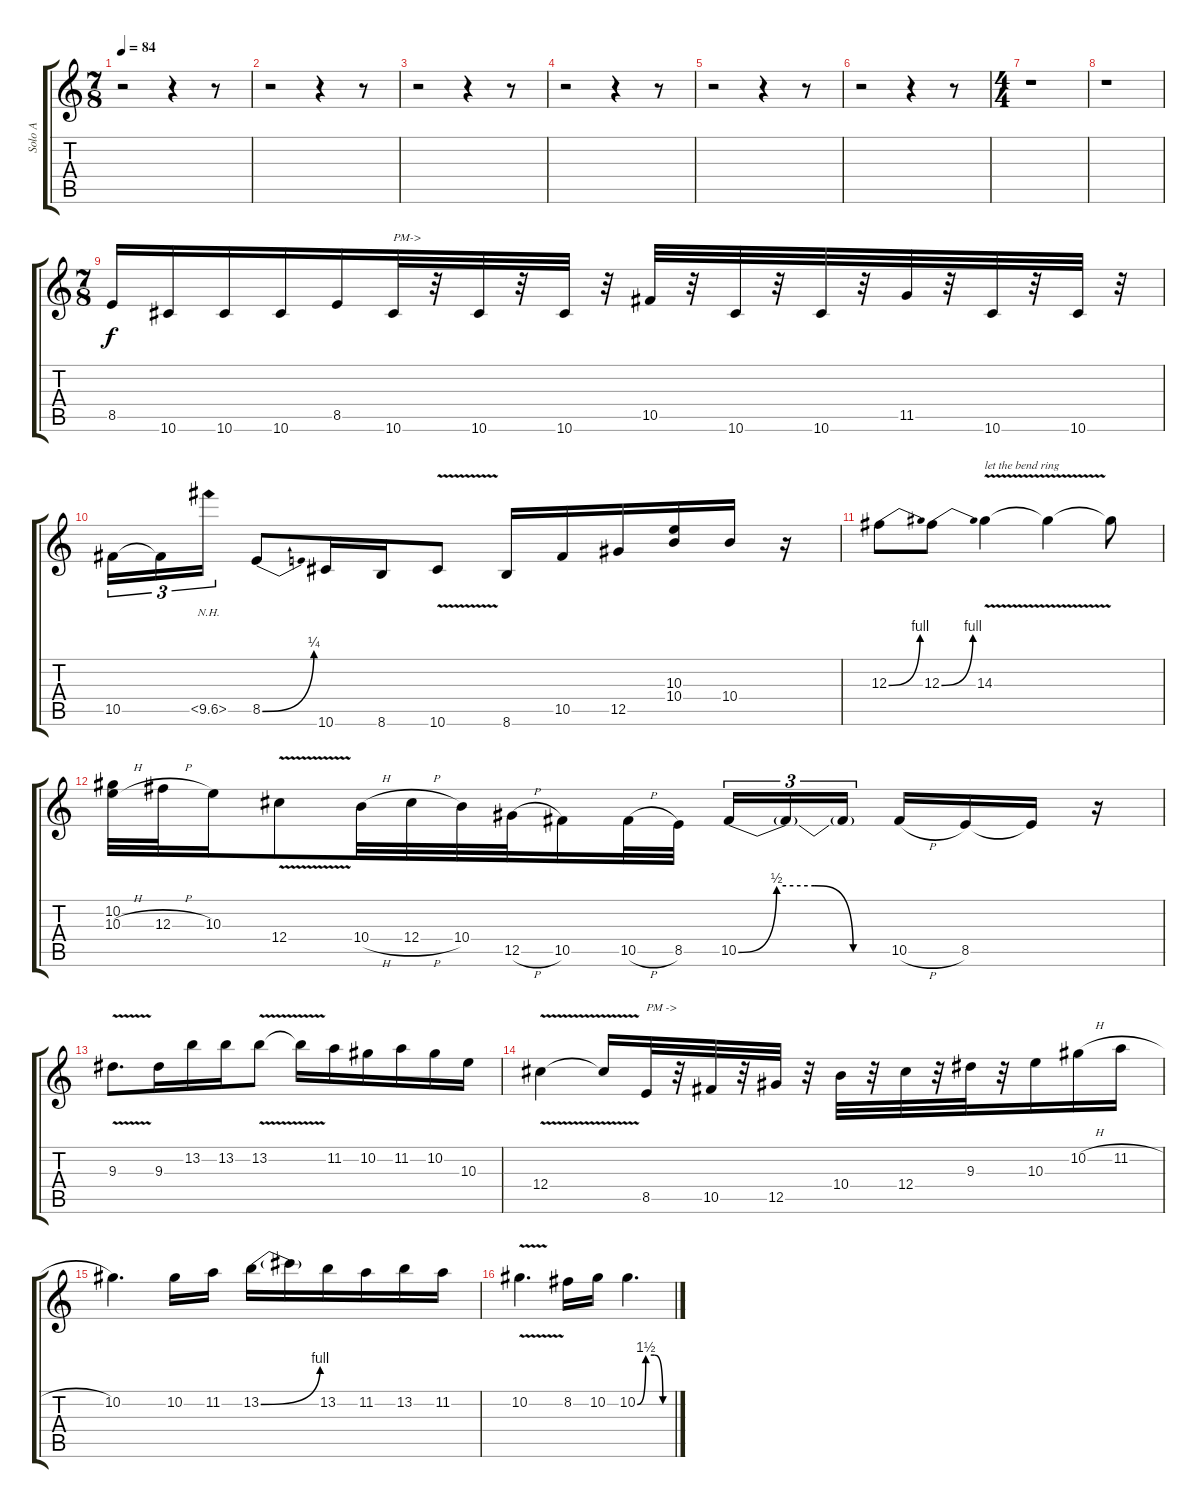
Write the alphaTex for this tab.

\track ("Solo A" "Solo A") {instrument distortionguitar}
\staff {score tabs}
\tuning (Eb4 Bb3 Gb3 Db3 Ab2 Eb2) {hide}
\ts (7 8)
\tempo 84
\clef g2
\ks c
r.2{dy f} r.4 r.8 |
r.2 r.4 r.8 |
r.2 r.4 r.8 |
r.2 r.4 r.8 |
r.2 r.4 r.8 |
r.2 r.4 r.8 |
\ts (4 4)
r.1 |
r.1 |
\ts (7 8)
8.5.16 10.6.16 10.6.16 10.6.16 8.5.16 10.6.32{txt "PM->"} r.32 10.6.32 r.32 10.6.32 r.32 10.5.32 r.32 10.6.32 r.32 10.6.32 r.32 11.5.32 r.32 10.6.32 r.32 10.6.32 r.32 |
10.5.16{tu (3 2)} 10.5{t}.16{tu (3 2)} 10.5{nh}.16{tu (3 2)} 8.5{be (bend 0 0 60 1)}.8 10.6.16 8.6.16 10.6{v}.8 8.6.16 10.5.16 12.5.16 (10.3 10.4).16 10.4.16 r.16 |
12.3{be (bend 0 0 60 4)}.8 12.3{be (bend 0 0 60 4)}.8 14.3{v}.4{txt "let the bend ring"} 14.3{t}.4 14.3{t}.8 |
(10.2 10.3{h}).32 12.3{h}.32 10.3.16 12.4{v}.8 10.4{h}.32 12.4{h}.32 10.4.32 12.5{h}.32 10.5.16 10.5{h}.32 8.5.32 10.5{be (custom 0 0 15 2 30 2 45 0 60 0)}.16{tu (3 2)} 10.5{t}.16{tu (3 2)} 10.5{t}.16{tu (3 2)} 10.5{h}.16 8.5.16 8.5{t}.16 r.16 |
9.3{v}.8{d} 9.3.16 13.2.16 13.2.16 13.2{v}.8 13.2{t}.16 11.2.16 10.2.16 11.2.16 10.2.16 10.3.16 |
12.4{v}.4 12.4{t}.16 8.5.32{txt "PM ->"} r.32 10.5.32 r.32 12.5.32 r.32 10.4.32 r.32 12.4.32 r.32 9.3.32 r.32 10.3.16 10.2{h}.16 11.2{h}.16 |
10.2.4{d} 10.2.16 11.2.16 13.2{be (bend 0 0 60 4)}.16 13.2{t}.16 13.2.16 11.2.16 13.2.16 11.2.16 |
10.2{v}.4{d} 8.2.16 10.2.16 10.2{be (custom 0 0 15 6 30 6 45 0 60 0)}.4{d}
